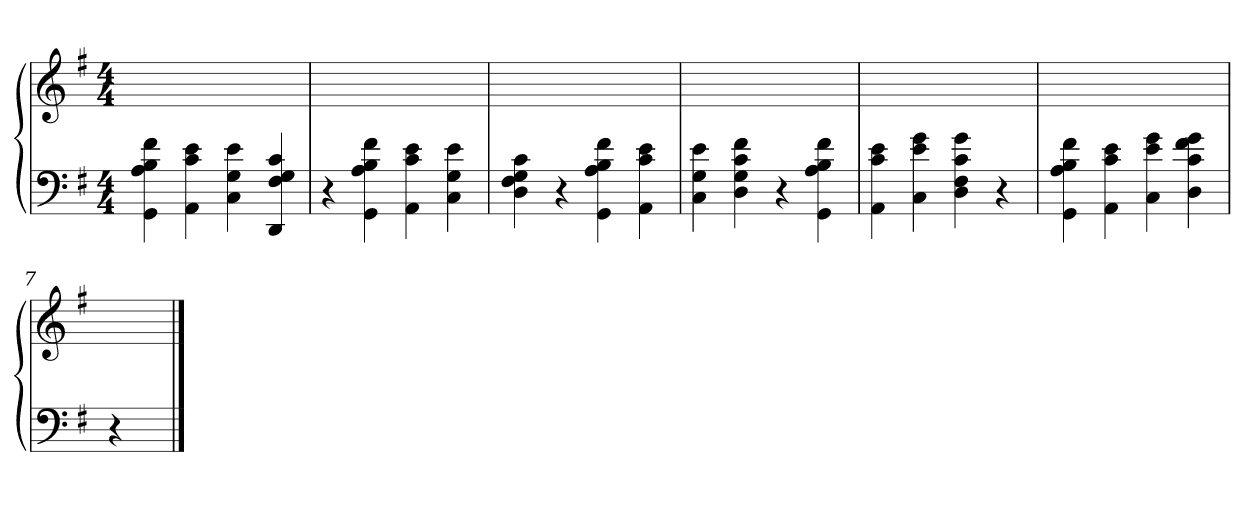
**kern	**kern
*part2	*part1
*staff2	*staff1
*clefF4	*clefG2
*k[f#]	*k[f#]
*G:	*G:
*M4/4	*M4/4
*MM60	*MM60
=1	=1
4GG 4A 4B 4f#	1ryy
4AA 4c 4e	.
4C 4G 4e	.
4DD 4F# 4G 4c	.
=2	=2
4r	1ryy
4GG 4A 4B 4f#	.
4AA 4c 4e	.
4C 4G 4e	.
=3	=3
4D 4F# 4G 4c	1ryy
4r	.
4GG 4A 4B 4f#	.
4AA 4c 4e	.
=4	=4
4C 4G 4e	1ryy
4D 4G 4c 4f#	.
4r	.
4GG 4A 4B 4f#	.
=5	=5
4AA 4c 4e	1ryy
4C 4e 4g	.
4D 4F# 4c 4g	.
4r	.
=6	=6
4GG 4A 4B 4f#	1ryy
4AA 4c 4e	.
4C 4e 4g	.
4D 4c 4f# 4g	.
=7	=7
4r	4ryy
==	==
*-	*-
